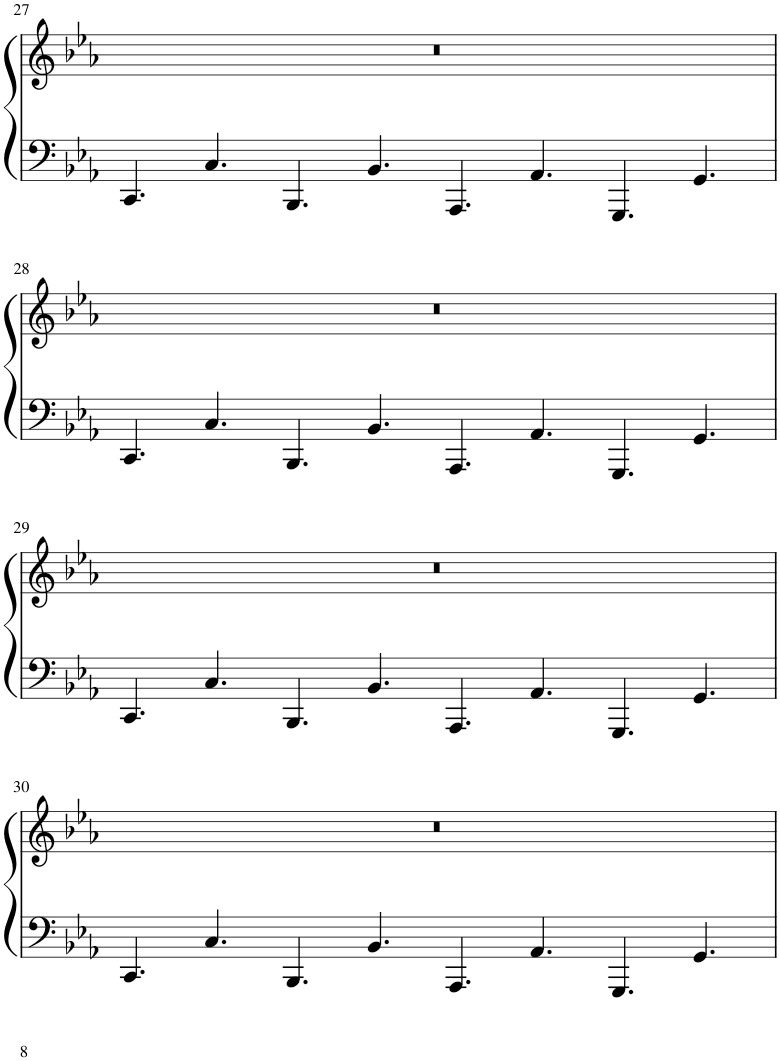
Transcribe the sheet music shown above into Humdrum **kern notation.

**kern	**kern
*part1	*part1
*staff2	*staff1
*I"Piano	*
*I'Pno.	*
!!LO:PB:g=z
*clefF4	*clefG2
*k[b-e-a-]	*k[b-e-a-]
*M12/4	*M12/4
=27	=27
4.CC/	0.r
4.C/	.
4.BBB-/	.
4.BB-/	.
4.AAA-/	.
4.AA-/	.
4.GGG/	.
4.GG/	.
!!LO:LB:g=z
=28	=28
4.CC/	0.r
4.C/	.
4.BBB-/	.
4.BB-/	.
4.AAA-/	.
4.AA-/	.
4.GGG/	.
4.GG/	.
!!LO:LB:g=z
=29	=29
4.CC/	0.r
4.C/	.
4.BBB-/	.
4.BB-/	.
4.AAA-/	.
4.AA-/	.
4.GGG/	.
4.GG/	.
!!LO:LB:g=z
=30	=30
4.CC/	0.r
4.C/	.
4.BBB-/	.
4.BB-/	.
4.AAA-/	.
4.AA-/	.
4.GGG/	.
4.GG/	.
=	=
*-	*-
